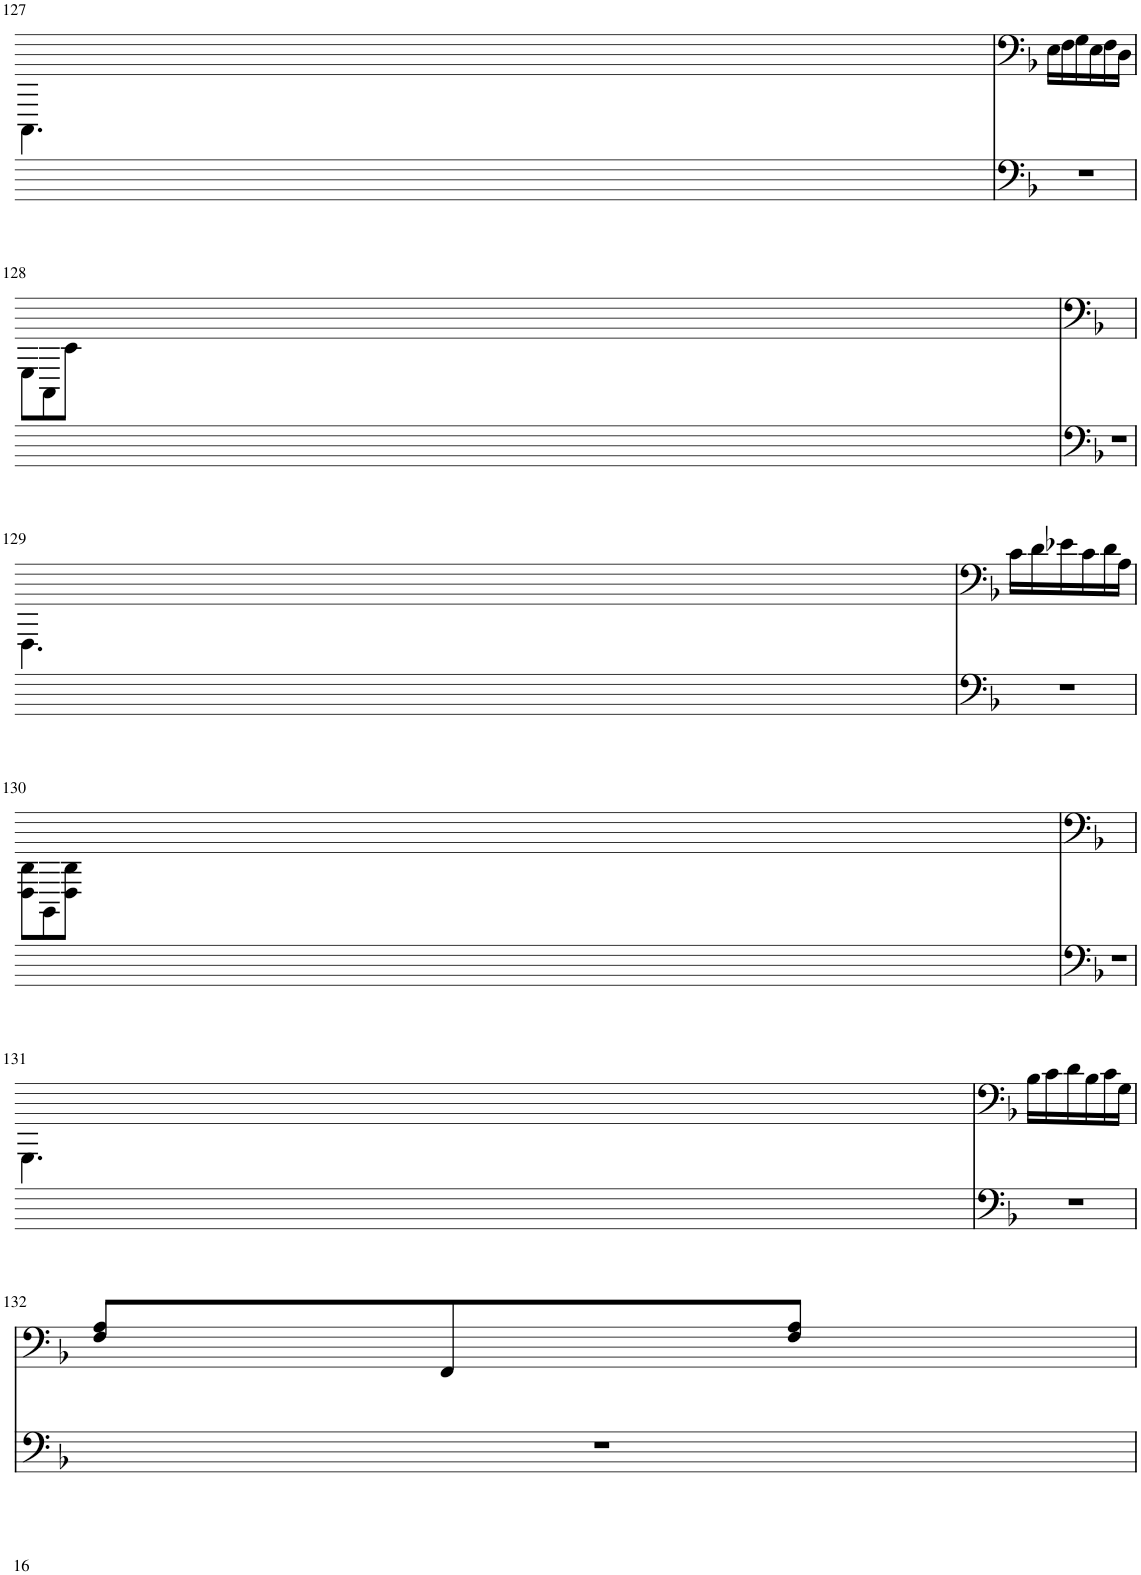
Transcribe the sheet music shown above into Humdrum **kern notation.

**kern	**kern
*part2	*part1
*staff2	*staff1
*I"Violoncello	*I"Violoncello
*I'Vc	*I'Vc
!!LO:PB:g=z
*clefF4	*clefF4
*k[]	*k[]
*M3/4	*M3/8
=127	=127
*	*^
2.r	16E\LL	4.AA\
.	16F\	.
.	16G\	.
.	16E\	.
.	16F\	.
.	16D\JJ	.
.	4.ryy	4.ryy
!!LO:LB:g=z	!!
=128	=128	=128
2.r	4.ryy	8E\L
.	.	8AA\
.	.	8c\J
.	4.ryy	4.ryy
!!LO:LB:g=z	!!
=129	=129	=129
2.r	16c\LL	4.D\
.	16d\	.
.	16e-X\	.
.	16c\	.
.	16d\	.
.	16A\JJ	.
.	4.ryy	4.ryy
!!LO:LB:g=z	!!
=130	=130	=130
2.r	4.ryy	8D\ 8B-\L
.	.	8GG\
.	.	8D\ 8B-\J
.	4.ryy	4.ryy
!!LO:LB:g=z	!!
=131	=131	=131
2.r	16B-\LL	4.E\
.	16c\	.
.	16d\	.
.	16B-\	.
.	16c\	.
.	16G\JJ	.
.	4.ryy	4.ryy
*	*v	*v
!!LO:LB:g=z
=132	=132
2.r	8F/ 8A/L
.	8FF/
.	8F/ 8A/J
.	4.ryy
=	=
*-	*-
